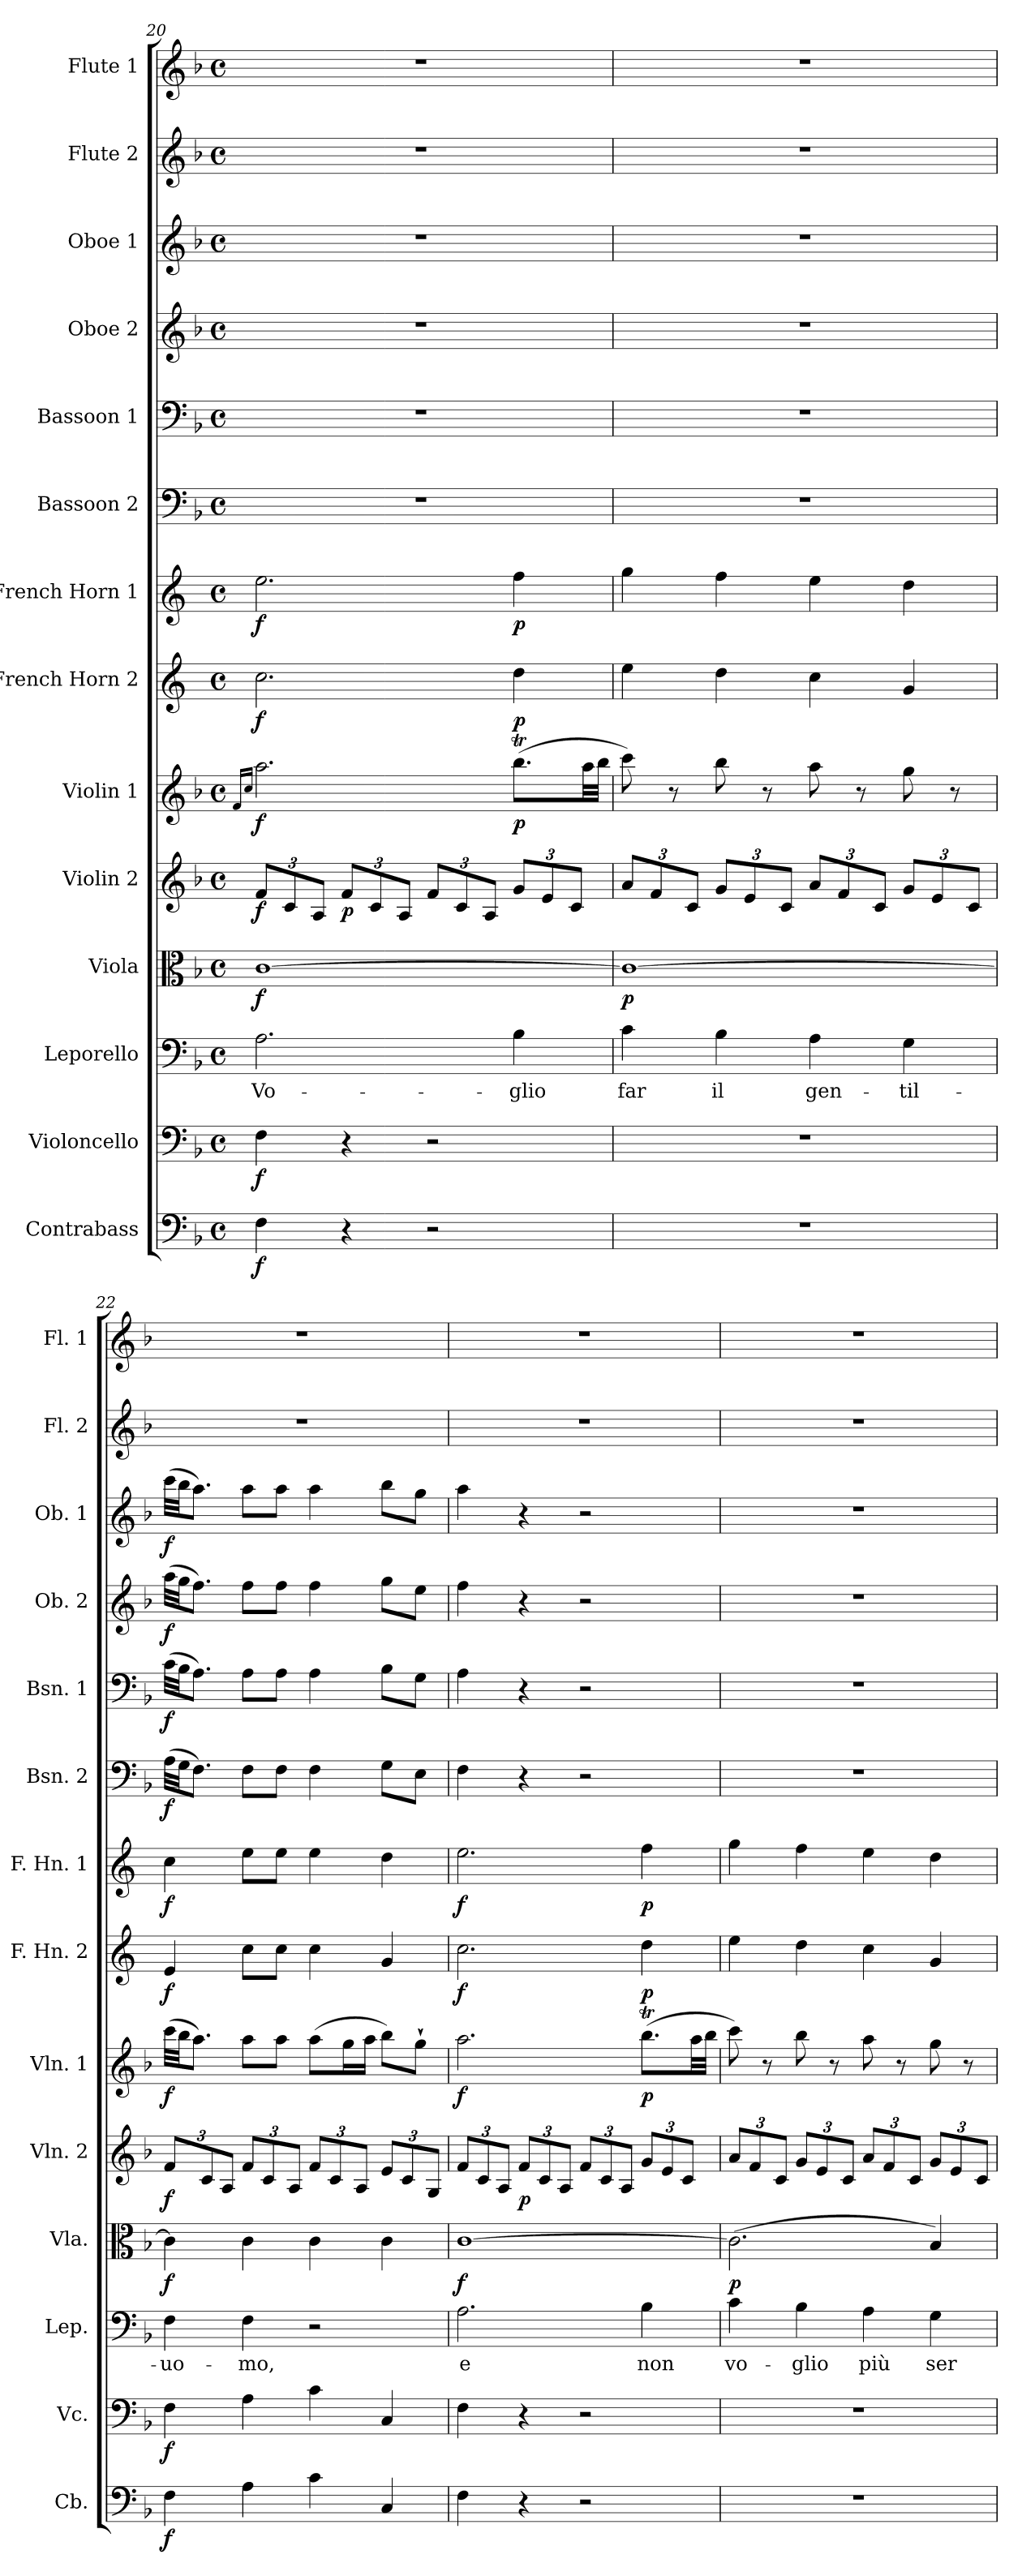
**kern	**dynam	**kern	**dynam	**kern	**text	**kern	**dynam	**kern	**dynam	**kern	**dynam	**kern	**dynam	**kern	**dynam	**kern	**dynam	**kern	**dynam	**kern	**dynam	**kern	**dynam	**kern	**kern
*part14	*part14	*part13	*part13	*part12	*part12	*part11	*part11	*part10	*part10	*part9	*part9	*part8	*part8	*part7	*part7	*part6	*part6	*part5	*part5	*part4	*part4	*part3	*part3	*part2	*part1
*staff14	*staff14	*staff13	*staff13	*staff12	*staff12	*staff11	*staff11	*staff10	*staff10	*staff9	*staff9	*staff8	*staff8	*staff7	*staff7	*staff6	*staff6	*staff5	*staff5	*staff4	*staff4	*staff3	*staff3	*staff2	*staff1
*I"Contrabass	*	*I"Violoncello	*	*I"Leporello	*	*I"Viola	*	*I"Violin 2	*	*I"Violin 1	*	*I"French Horn 2	*	*I"French Horn 1	*	*I"Bassoon 2	*	*I"Bassoon 1	*	*I"Oboe 2	*	*I"Oboe 1	*	*I"Flute 2	*I"Flute 1
*I'Cb.	*	*I'Vc.	*	*I'Lep.	*	*I'Vla.	*	*I'Vln. 2	*	*I'Vln. 1	*	*I'F. Hn. 2	*	*I'F. Hn. 1	*	*I'Bsn. 2	*	*I'Bsn. 1	*	*I'Ob. 2	*	*I'Ob. 1	*	*I'Fl. 2	*I'Fl. 1
*clefF4	*	*clefF4	*	*clefF4	*	*clefC3	*	*clefG2	*	*clefG2	*	*clefG2	*	*clefG2	*	*clefF4	*	*clefF4	*	*clefG2	*	*clefG2	*	*clefG2	*clefG2
*ITrd7c12	*	*	*	*	*	*	*	*	*	*	*	*ITrd4c7	*	*ITrd4c7	*	*	*	*	*	*	*	*	*	*	*
*k[b-]	*	*k[b-]	*	*k[b-]	*	*k[b-]	*	*k[b-]	*	*k[b-]	*	*k[b-]	*	*k[b-]	*	*k[b-]	*	*k[b-]	*	*k[b-]	*	*k[b-]	*	*k[b-]	*k[b-]
*M4/4	*	*M4/4	*	*M4/4	*	*M4/4	*	*M4/4	*	*M4/4	*	*M4/4	*	*M4/4	*	*M4/4	*	*M4/4	*	*M4/4	*	*M4/4	*	*M4/4	*M4/4
*met(c)	*	*met(c)	*	*met(c)	*	*met(c)	*	*met(c)	*	*met(c)	*	*met(c)	*	*met(c)	*	*met(c)	*	*met(c)	*	*met(c)	*	*met(c)	*	*met(c)	*met(c)
=20	=20	=20	=20	=20	=20	=20	=20	=20	=20	=20	=20	=20	=20	=20	=20	=20	=20	=20	=20	=20	=20	=20	=20	=20	=20
.	.	.	.	.	.	.	.	.	.	16qf/LL	.	.	.	.	.	.	.	.	.	.	.	.	.	.	.
.	.	.	.	.	.	.	.	.	.	16qcc/JJ	.	.	.	.	.	.	.	.	.	.	.	.	.	.	.
!	!	!	!	!	!LO:LY:b	!	!	!	!	!	!	!	!	!	!	!	!	!	!	!	!	!	!	!	!
*	*	*	*	*	*	*	*	*Xbrackettup	*	*	*	*	*	*	*	*	*	*	*	*	*	*	*	*	*
!	!LO:DY:b	!	!LO:DY:b	!	!	!	!LO:DY:b	!	!LO:DY:b	!	!LO:DY:b	!	!LO:DY:b	!	!LO:DY:b	!	!	!	!	!	!	!	!	!	!
4FF\	f	4F\	f	2.A\	Vo-	[1c	f	12f/L	f	2.aa\	f	2.f\	f	2.a\	f	1r	.	1r	.	1r	.	1r	.	1r	1r
.	.	.	.	.	.	.	.	12c/	.	.	.	.	.	.	.	.	.	.	.	.	.	.	.	.	.
.	.	.	.	.	.	.	.	12A/J	.	.	.	.	.	.	.	.	.	.	.	.	.	.	.	.	.
!	!	!	!	!	!	!	!	!	!LO:DY:b	!	!	!	!	!	!	!	!	!	!	!	!	!	!	!	!
4r	.	4r	.	.	.	.	.	12f/L	p	.	.	.	.	.	.	.	.	.	.	.	.	.	.	.	.
.	.	.	.	.	.	.	.	12c/	.	.	.	.	.	.	.	.	.	.	.	.	.	.	.	.	.
.	.	.	.	.	.	.	.	12A/J	.	.	.	.	.	.	.	.	.	.	.	.	.	.	.	.	.
2r	.	2r	.	.	.	.	.	12f/L	.	.	.	.	.	.	.	.	.	.	.	.	.	.	.	.	.
.	.	.	.	.	.	.	.	12c/	.	.	.	.	.	.	.	.	.	.	.	.	.	.	.	.	.
.	.	.	.	.	.	.	.	12A/J	.	.	.	.	.	.	.	.	.	.	.	.	.	.	.	.	.
!	!	!	!	!	!LO:LY:b	!	!	!	!	!	!LO:DY:b	!	!LO:DY:b	!	!LO:DY:b	!	!	!	!	!	!	!	!	!	!
.	.	.	.	4B-\	-glio	.	.	12g/L	.	(>8.bb-T\L	p	4g\	p	4b-\	p	.	.	.	.	.	.	.	.	.	.
.	.	.	.	.	.	.	.	12e/	.	.	.	.	.	.	.	.	.	.	.	.	.	.	.	.	.
.	.	.	.	.	.	.	.	12c/J	.	.	.	.	.	.	.	.	.	.	.	.	.	.	.	.	.
.	.	.	.	.	.	.	.	.	.	32aa\LL	.	.	.	.	.	.	.	.	.	.	.	.	.	.	.
.	.	.	.	.	.	.	.	.	.	32bb-\JJJ	.	.	.	.	.	.	.	.	.	.	.	.	.	.	.
=21	=21	=21	=21	=21	=21	=21	=21	=21	=21	=21	=21	=21	=21	=21	=21	=21	=21	=21	=21	=21	=21	=21	=21	=21	=21
!	!	!	!	!	!LO:LY:b	!	!LO:DY:b	!	!	!	!	!	!	!	!	!	!	!	!	!	!	!	!	!	!
1r	.	1r	.	4c\	far	1c_	p	12a/L	.	8ccc\)	.	4a\	.	4cc\	.	1r	.	1r	.	1r	.	1r	.	1r	1r
.	.	.	.	.	.	.	.	12f/	.	.	.	.	.	.	.	.	.	.	.	.	.	.	.	.	.
.	.	.	.	.	.	.	.	.	.	8r	.	.	.	.	.	.	.	.	.	.	.	.	.	.	.
.	.	.	.	.	.	.	.	12c/J	.	.	.	.	.	.	.	.	.	.	.	.	.	.	.	.	.
!	!	!	!	!	!LO:LY:b	!	!	!	!	!	!	!	!	!	!	!	!	!	!	!	!	!	!	!	!
.	.	.	.	4B-\	il	.	.	12g/L	.	8bb-\	.	4g\	.	4b-\	.	.	.	.	.	.	.	.	.	.	.
.	.	.	.	.	.	.	.	12e/	.	.	.	.	.	.	.	.	.	.	.	.	.	.	.	.	.
.	.	.	.	.	.	.	.	.	.	8r	.	.	.	.	.	.	.	.	.	.	.	.	.	.	.
.	.	.	.	.	.	.	.	12c/J	.	.	.	.	.	.	.	.	.	.	.	.	.	.	.	.	.
!	!	!	!	!	!LO:LY:b	!	!	!	!	!	!	!	!	!	!	!	!	!	!	!	!	!	!	!	!
.	.	.	.	4A\	gen-	.	.	12a/L	.	8aa\	.	4f\	.	4a\	.	.	.	.	.	.	.	.	.	.	.
.	.	.	.	.	.	.	.	12f/	.	.	.	.	.	.	.	.	.	.	.	.	.	.	.	.	.
.	.	.	.	.	.	.	.	.	.	8r	.	.	.	.	.	.	.	.	.	.	.	.	.	.	.
.	.	.	.	.	.	.	.	12c/J	.	.	.	.	.	.	.	.	.	.	.	.	.	.	.	.	.
!	!	!	!	!	!LO:LY:b	!	!	!	!	!	!	!	!	!	!	!	!	!	!	!	!	!	!	!	!
.	.	.	.	4G\	-til-	.	.	12g/L	.	8gg\	.	4c/	.	4g\	.	.	.	.	.	.	.	.	.	.	.
.	.	.	.	.	.	.	.	12e/	.	.	.	.	.	.	.	.	.	.	.	.	.	.	.	.	.
.	.	.	.	.	.	.	.	.	.	8r	.	.	.	.	.	.	.	.	.	.	.	.	.	.	.
.	.	.	.	.	.	.	.	12c/J	.	.	.	.	.	.	.	.	.	.	.	.	.	.	.	.	.
=22	=22	=22	=22	=22	=22	=22	=22	=22	=22	=22	=22	=22	=22	=22	=22	=22	=22	=22	=22	=22	=22	=22	=22	=22	=22
!	!LO:DY:b	!	!LO:DY:b	!	!LO:LY:b	!	!LO:DY:b	!	!LO:DY:b	!	!LO:DY:b	!	!LO:DY:b	!	!LO:DY:b	!	!LO:DY:b	!	!LO:DY:b	!	!LO:DY:b	!	!LO:DY:b	!	!
4FF\	f	4F\	f	4F\	-uo-	4c\]	f	12f/L	f	(>32ccc\LLL	f	4A/	f	4f\	f	(>32A\LLL	f	(>32c\LLL	f	(>32aa\LLL	f	(>32ccc\LLL	f	1r	1r
.	.	.	.	.	.	.	.	.	.	32bb-\JJ	.	.	.	.	.	32G\JJ	.	32B-\JJ	.	32gg\JJ	.	32bb-\JJ	.	.	.
.	.	.	.	.	.	.	.	.	.	8.aa\J)	.	.	.	.	.	8.F\J)	.	8.A\J)	.	8.ff\J)	.	8.aa\J)	.	.	.
.	.	.	.	.	.	.	.	12c/	.	.	.	.	.	.	.	.	.	.	.	.	.	.	.	.	.
.	.	.	.	.	.	.	.	12A/J	.	.	.	.	.	.	.	.	.	.	.	.	.	.	.	.	.
!	!	!	!	!	!LO:LY:b	!	!	!	!	!	!	!	!	!	!	!	!	!	!	!	!	!	!	!	!
4AA\	.	4A\	.	4F\	-mo,	4c\	.	12f/L	.	8aa\L	.	8f\L	.	8a\L	.	8F\L	.	8A\L	.	8ff\L	.	8aa\L	.	.	.
.	.	.	.	.	.	.	.	12c/	.	.	.	.	.	.	.	.	.	.	.	.	.	.	.	.	.
.	.	.	.	.	.	.	.	.	.	8aa\J	.	8f\J	.	8a\J	.	8F\J	.	8A\J	.	8ff\J	.	8aa\J	.	.	.
.	.	.	.	.	.	.	.	12A/J	.	.	.	.	.	.	.	.	.	.	.	.	.	.	.	.	.
4C\	.	4c\	.	2r	.	4c\	.	12f/L	.	(>8aa\L	.	4f\	.	4a\	.	4F\	.	4A\	.	4ff\	.	4aa\	.	.	.
.	.	.	.	.	.	.	.	12c/	.	.	.	.	.	.	.	.	.	.	.	.	.	.	.	.	.
.	.	.	.	.	.	.	.	.	.	16gg\L	.	.	.	.	.	.	.	.	.	.	.	.	.	.	.
.	.	.	.	.	.	.	.	12A/J	.	.	.	.	.	.	.	.	.	.	.	.	.	.	.	.	.
.	.	.	.	.	.	.	.	.	.	16aa\JJ	.	.	.	.	.	.	.	.	.	.	.	.	.	.	.
4CC/	.	4C/	.	.	.	4c\	.	12e/L	.	8bb-\L)	.	4c/	.	4g\	.	8G\L	.	8B-\L	.	8gg\L	.	8bb-\L	.	.	.
.	.	.	.	.	.	.	.	12c/	.	.	.	.	.	.	.	.	.	.	.	.	.	.	.	.	.
.	.	.	.	.	.	.	.	.	.	8gg`\J	.	.	.	.	.	8E\J	.	8G\J	.	8ee\J	.	8gg\J	.	.	.
.	.	.	.	.	.	.	.	12G/J	.	.	.	.	.	.	.	.	.	.	.	.	.	.	.	.	.
=23	=23	=23	=23	=23	=23	=23	=23	=23	=23	=23	=23	=23	=23	=23	=23	=23	=23	=23	=23	=23	=23	=23	=23	=23	=23
!	!	!	!	!	!LO:LY:b	!	!LO:DY:b	!	!	!	!LO:DY:b	!	!LO:DY:b	!	!LO:DY:b	!	!	!	!	!	!	!	!	!	!
4FF\	.	4F\	.	2.A\	e	[1c	f	12f/L	.	2.aa\	f	2.f\	f	2.a\	f	4F\	.	4A\	.	4ff\	.	4aa\	.	1r	1r
.	.	.	.	.	.	.	.	12c/	.	.	.	.	.	.	.	.	.	.	.	.	.	.	.	.	.
.	.	.	.	.	.	.	.	12A/J	.	.	.	.	.	.	.	.	.	.	.	.	.	.	.	.	.
!	!	!	!	!	!	!	!	!	!LO:DY:b	!	!	!	!	!	!	!	!	!	!	!	!	!	!	!	!
4r	.	4r	.	.	.	.	.	12f/L	p	.	.	.	.	.	.	4r	.	4r	.	4r	.	4r	.	.	.
.	.	.	.	.	.	.	.	12c/	.	.	.	.	.	.	.	.	.	.	.	.	.	.	.	.	.
.	.	.	.	.	.	.	.	12A/J	.	.	.	.	.	.	.	.	.	.	.	.	.	.	.	.	.
2r	.	2r	.	.	.	.	.	12f/L	.	.	.	.	.	.	.	2r	.	2r	.	2r	.	2r	.	.	.
.	.	.	.	.	.	.	.	12c/	.	.	.	.	.	.	.	.	.	.	.	.	.	.	.	.	.
.	.	.	.	.	.	.	.	12A/J	.	.	.	.	.	.	.	.	.	.	.	.	.	.	.	.	.
!	!	!	!	!	!LO:LY:b	!	!	!	!	!	!LO:DY:b	!	!LO:DY:b	!	!LO:DY:b	!	!	!	!	!	!	!	!	!	!
.	.	.	.	4B-\	non	.	.	12g/L	.	(>8.bb-T\L	p	4g\	p	4b-\	p	.	.	.	.	.	.	.	.	.	.
.	.	.	.	.	.	.	.	12e/	.	.	.	.	.	.	.	.	.	.	.	.	.	.	.	.	.
.	.	.	.	.	.	.	.	12c/J	.	.	.	.	.	.	.	.	.	.	.	.	.	.	.	.	.
.	.	.	.	.	.	.	.	.	.	32aa\LL	.	.	.	.	.	.	.	.	.	.	.	.	.	.	.
.	.	.	.	.	.	.	.	.	.	32bb-\JJJ	.	.	.	.	.	.	.	.	.	.	.	.	.	.	.
=24	=24	=24	=24	=24	=24	=24	=24	=24	=24	=24	=24	=24	=24	=24	=24	=24	=24	=24	=24	=24	=24	=24	=24	=24	=24
!	!	!	!	!	!LO:LY:b	!	!LO:DY:b	!	!	!	!	!	!	!	!	!	!	!	!	!	!	!	!	!	!
1r	.	1r	.	4c\	vo-	(>2.c\]	p	12a/L	.	8ccc\)	.	4a\	.	4cc\	.	1r	.	1r	.	1r	.	1r	.	1r	1r
.	.	.	.	.	.	.	.	12f/	.	.	.	.	.	.	.	.	.	.	.	.	.	.	.	.	.
.	.	.	.	.	.	.	.	.	.	8r	.	.	.	.	.	.	.	.	.	.	.	.	.	.	.
.	.	.	.	.	.	.	.	12c/J	.	.	.	.	.	.	.	.	.	.	.	.	.	.	.	.	.
!	!	!	!	!	!LO:LY:b	!	!	!	!	!	!	!	!	!	!	!	!	!	!	!	!	!	!	!	!
.	.	.	.	4B-\	-glio	.	.	12g/L	.	8bb-\	.	4g\	.	4b-\	.	.	.	.	.	.	.	.	.	.	.
.	.	.	.	.	.	.	.	12e/	.	.	.	.	.	.	.	.	.	.	.	.	.	.	.	.	.
.	.	.	.	.	.	.	.	.	.	8r	.	.	.	.	.	.	.	.	.	.	.	.	.	.	.
.	.	.	.	.	.	.	.	12c/J	.	.	.	.	.	.	.	.	.	.	.	.	.	.	.	.	.
!	!	!	!	!	!LO:LY:b	!	!	!	!	!	!	!	!	!	!	!	!	!	!	!	!	!	!	!	!
.	.	.	.	4A\	più	.	.	12a/L	.	8aa\	.	4f\	.	4a\	.	.	.	.	.	.	.	.	.	.	.
.	.	.	.	.	.	.	.	12f/	.	.	.	.	.	.	.	.	.	.	.	.	.	.	.	.	.
.	.	.	.	.	.	.	.	.	.	8r	.	.	.	.	.	.	.	.	.	.	.	.	.	.	.
.	.	.	.	.	.	.	.	12c/J	.	.	.	.	.	.	.	.	.	.	.	.	.	.	.	.	.
!	!	!	!	!	!LO:LY:b	!	!	!	!	!	!	!	!	!	!	!	!	!	!	!	!	!	!	!	!
.	.	.	.	4G\	ser-	4B-/)	.	12g/L	.	8gg\	.	4c/	.	4g\	.	.	.	.	.	.	.	.	.	.	.
.	.	.	.	.	.	.	.	12e/	.	.	.	.	.	.	.	.	.	.	.	.	.	.	.	.	.
.	.	.	.	.	.	.	.	.	.	8r	.	.	.	.	.	.	.	.	.	.	.	.	.	.	.
.	.	.	.	.	.	.	.	12c/J	.	.	.	.	.	.	.	.	.	.	.	.	.	.	.	.	.
=	=	=	=	=	=	=	=	=	=	=	=	=	=	=	=	=	=	=	=	=	=	=	=	=	=
*-	*-	*-	*-	*-	*-	*-	*-	*-	*-	*-	*-	*-	*-	*-	*-	*-	*-	*-	*-	*-	*-	*-	*-	*-	*-
